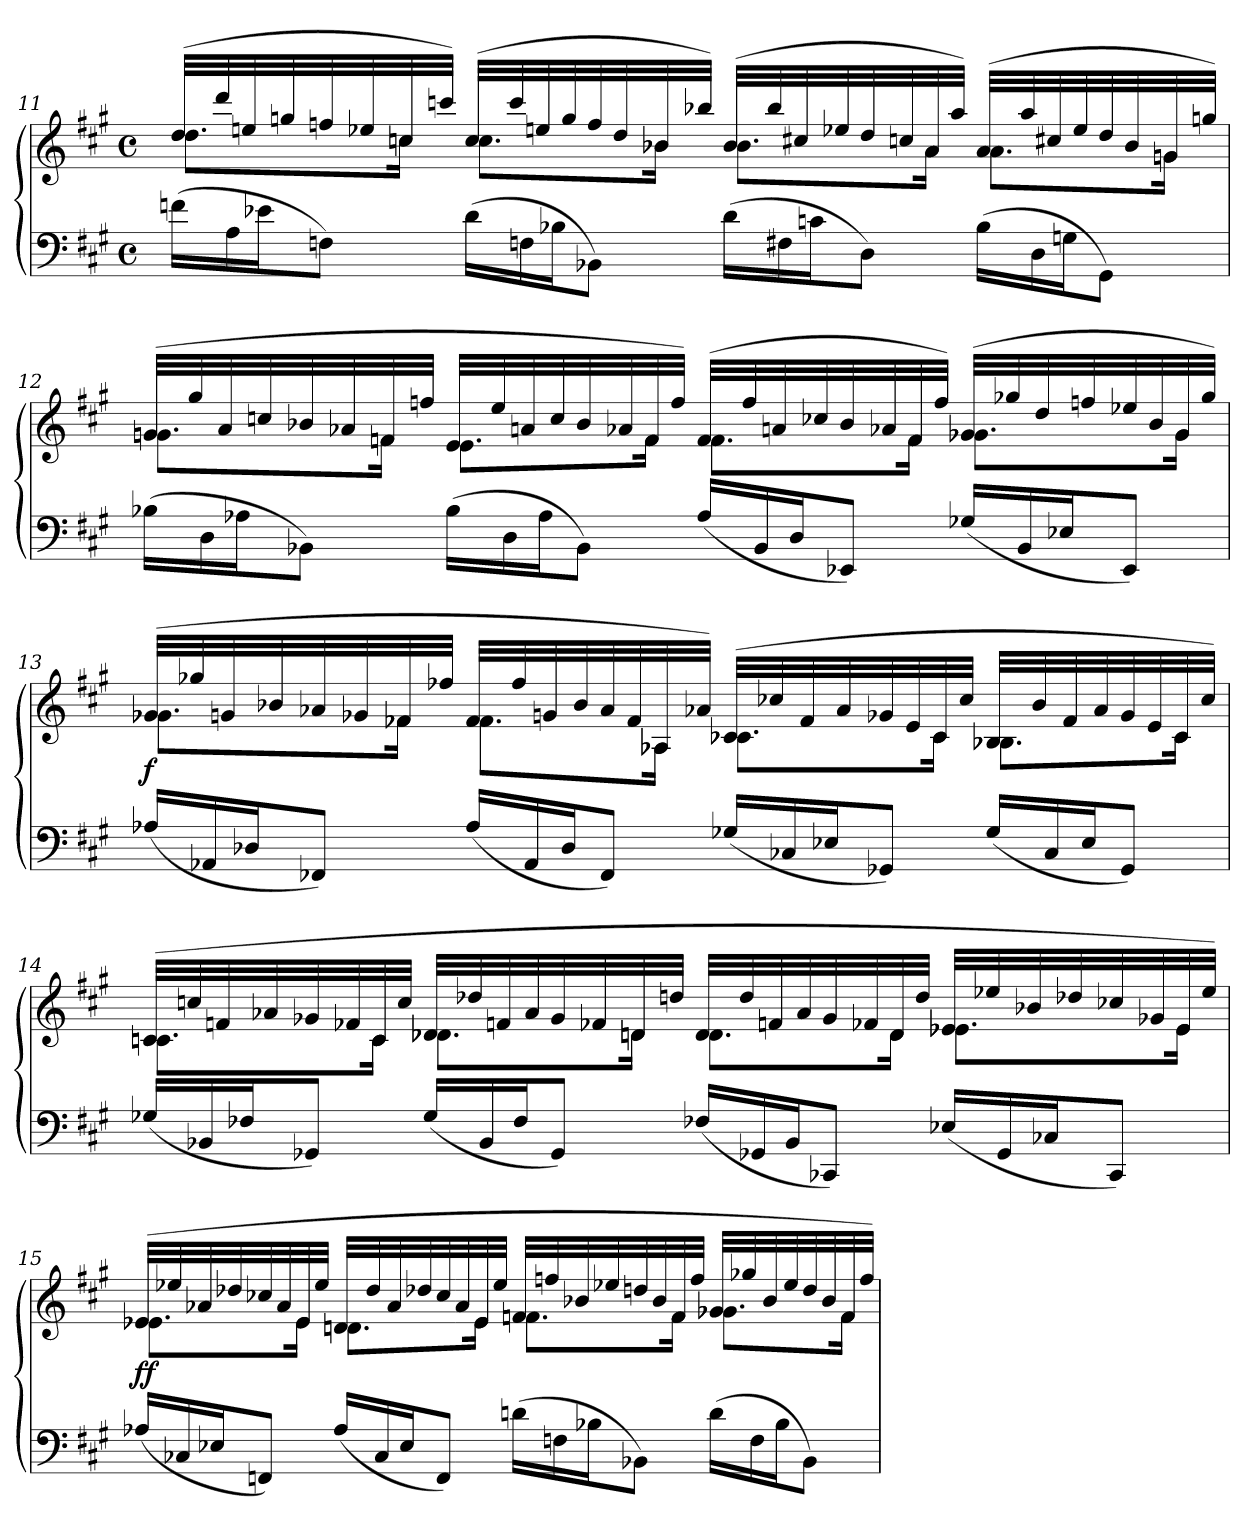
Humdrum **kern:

**kern	**kern	**dynam
*part1	*part1	*part1
*staff2	*staff1	*staff1/2
*clefF4	*clefG2	*
*k[f#c#g#]	*k[f#c#g#]	*
*f#:	*f#:	*
*M4/4	*M4/4	*
*met(c)	*met(c)	*
*Xtuplet	*	*
=11	=11	=11
*	*^	*
(>24fnLL	(>32ddLLL	8.ddL	.
.	32ddd!	.	.
24A	.	.	.
.	32een!	.	.
24e-XJ	.	.	.
.	32ggn!	.	.
8FnJ)	32ffn!	.	.
.	32ee-X!	.	.
.	32ccn	16ccnJk	.
.	32cccn!JJJ)	.	.
(>24dLL	(>32ccLLL	8.ccL	.
.	32ccc!	.	.
24Fn	.	.	.
.	32een!	.	.
24B-XJ	.	.	.
.	32gg!	.	.
8BB-XJ)	32ff!	.	.
.	32dd!	.	.
.	32b-X	16b-XJk	.
.	32bb-X!JJJ)	.	.
(>24dLL	(>32b-LLL	8.b-L	.
.	32bb-!	.	.
24F#X	.	.	.
.	32cc#X!	.	.
24cnJ	.	.	.
.	32ee-X!	.	.
8DJ)	32dd!	.	.
.	32ccn!	.	.
.	32a	16aJk	.
.	32aa!JJJ)	.	.
(>24B-LL	(>32aLLL	8.aL	.
.	32aa!	.	.
24D	.	.	.
.	32cc#X!	.	.
24GnJ	.	.	.
.	32ee-!	.	.
8GG#J)	32dd!	.	.
.	32b-!	.	.
.	32gn	16gnJk	.
.	32ggn!JJJ)	.	.
=12	=12	=12	=12
(>24B-XLL	(>32gnLLL	8.gnL	.
.	32gg#!	.	.
24D	.	.	.
.	32a!	.	.
24A-XJ	.	.	.
.	32ccn!	.	.
8BB-XJ)	32b-X!	.	.
.	32a-X!	.	.
.	32fn	16fnJk	.
.	32ffn!JJJ	.	.
(>24B-LL	32eLLL	8.eL	.
.	32ee!	.	.
24D	.	.	.
.	32an!	.	.
24A-J	.	.	.
.	32cc!	.	.
8BB-J)	32b-!	.	.
.	32a-X!	.	.
.	32f	16fJk	.
.	32ff!JJJ)	.	.
(<24A-/LL	(>32fLLL	8.fL	.
.	32ff!	.	.
24BB-	.	.	.
.	32an!	.	.
24DJ	.	.	.
.	32cc-X!	.	.
8EE-XJ)	32b-!	.	.
.	32a-X!	.	.
.	32f	16fJk	.
.	32ff!JJJ)	.	.
(<24G-X/LL	(>32g-XLLL	8.g-XL	.
.	32gg-X!	.	.
24BB-	.	.	.
.	32dd!	.	.
24E-XJ	.	.	.
.	32ffn!	.	.
8EE-J)	32ee-X!	.	.
.	32b-!	.	.
.	32g-	16g-Jk	.
.	32gg-!JJJ)	.	.
=13	=13	=13	=13
(<24A-X/LL	(>32g-XLLL	8.g-XL	f
.	32gg-X!	.	.
24AA-X/	.	.	.
.	32gn!	.	.
24D-XJ	.	.	.
.	32b-X!	.	.
8FF-XJ)	32a-X!	.	.
.	32g-X!	.	.
.	32f-X	16f-XJk	.
.	32ff-X!JJJ	.	.
(<24A-/LL	32f-LLL	8.f-L	.
.	32ff-!	.	.
24AA-/	.	.	.
.	32gn!	.	.
24D-J	.	.	.
.	32b-!	.	.
8FF-J)	32a-!	.	.
.	32f-!	.	.
.	32A-X	16A-XJk	.
.	32a-X!JJJ)	.	.
(<24G-X/LL	(>32c-XLLL	8.c-XL	.
.	32cc-X!	.	.
24C-X/	.	.	.
.	32f-!	.	.
24E-XJ	.	.	.
.	32a-!	.	.
8GG-XJ)	32g-X!	.	.
.	32e!	.	.
.	32c-	16c-Jk	.
.	32cc-!JJJ	.	.
(<24G-/LL	32B-XLLL	8.B-XL	.
.	32b-!	.	.
24C-/	.	.	.
.	32f-!	.	.
24E-J	.	.	.
.	32a-!	.	.
8GG-J)	32g-!	.	.
.	32e!	.	.
.	32c-	16c-Jk	.
.	32cc-!JJJ)	.	.
=14	=14	=14	=14
(<24G-X/LL	(>32cnLLL	8.cnL	.
.	32ccn!	.	.
24BB-X	.	.	.
.	32fn!	.	.
24F-XJ	.	.	.
.	32a-X!	.	.
8GG-XJ)	32g-X!	.	.
.	32f-X!	.	.
.	32c	16cJk	.
.	32cc!JJJ	.	.
(<24G-/LL	32d-XLLL	8.d-XL	.
.	32dd-X!	.	.
24BB-	.	.	.
.	32fn!	.	.
24F-J	.	.	.
.	32a-!	.	.
8GG-J)	32g-!	.	.
.	32f-X!	.	.
.	32dn	16dnJk	.
.	32ddn!JJJ	.	.
(<24F-X/LL	32dLLL	8.dL	.
.	32dd!	.	.
24GG-X	.	.	.
.	32fn!	.	.
24BB-J	.	.	.
.	32a-!	.	.
8CC-XJ)	32g-!	.	.
.	32f-X!	.	.
.	32d	16dJk	.
.	32dd!JJJ	.	.
(<24E-X/LL	32e-XLLL	8.e-XL	.
.	32ee-X!	.	.
24GG-	.	.	.
.	32b-X!	.	.
24C-XJ	.	.	.
.	32dd-X!	.	.
8CC-J)	32cc-X!	.	.
.	32g-X!	.	.
.	32e-	16e-Jk	.
.	32ee-!JJJ)	.	.
=15	=15	=15	=15
(<24A-X/LL	(>32e-XLLL	8.e-XL	ff
.	32ee-X!	.	.
24C-X	.	.	.
.	32a-X!	.	.
24E-XJ	.	.	.
.	32dd-X!	.	.
8FFnJ)	32cc-X!	.	.
.	32a-!	.	.
.	32e-	16e-Jk	.
.	32ee-!JJJ	.	.
(<24A-/LL	32dnLLL	8.dnL	.
.	32dd-!	.	.
24C-	.	.	.
.	32a-!	.	.
24E-J	.	.	.
.	32dd-X!	.	.
8FFJ)	32cc-!	.	.
.	32a-!	.	.
.	32e-	16e-Jk	.
.	32ee-!JJJ	.	.
(>24dn\LL	32fnLLL	8.fnL	.
.	32ffn!	.	.
24Fn	.	.	.
.	32b-X!	.	.
24B-XJ	.	.	.
.	32ee-X!	.	.
8BB-XJ)	32ddn!	.	.
.	32b-!	.	.
.	32f	16fJk	.
.	32ff!JJJ	.	.
(>24d\LL	32g-XLLL	8.g-XL	.
.	32gg-X!	.	.
24F	.	.	.
.	32b-!	.	.
24B-J	.	.	.
.	32ee-!	.	.
8BB-J)	32dd!	.	.
.	32b-!	.	.
.	32f	16fJk	.
.	32ff!JJJ)	.	.
*	*v	*v	*
=	=	=
*-	*-	*-
